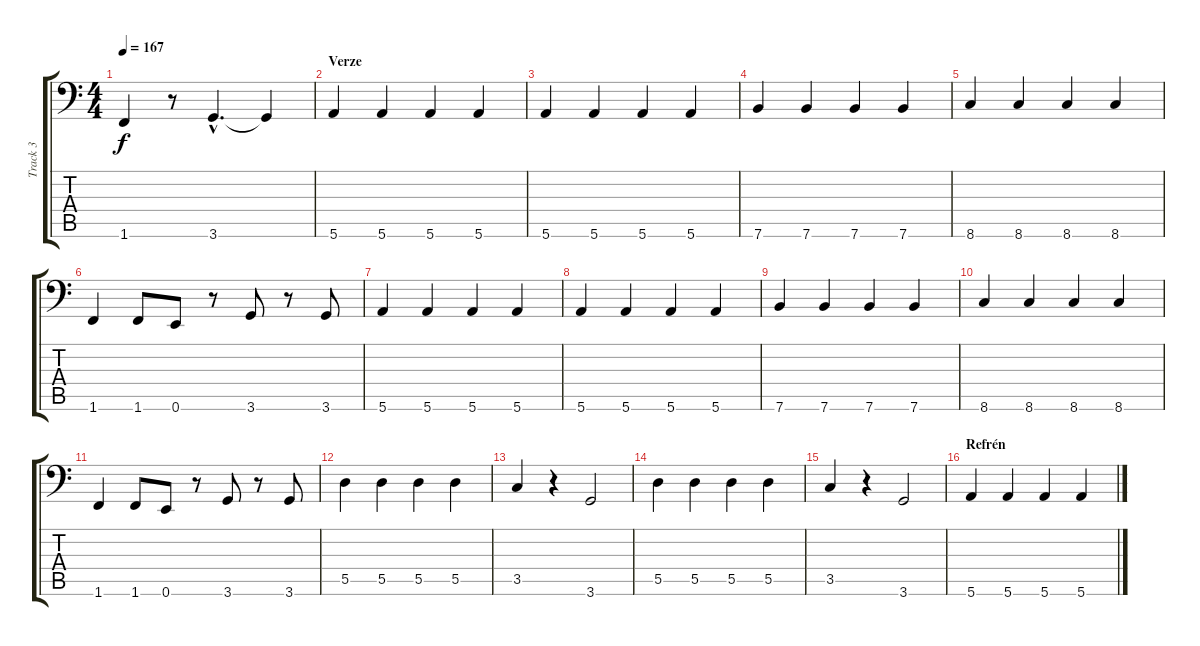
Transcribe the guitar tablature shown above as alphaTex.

\track ("Track 3" "Track 3") {instrument electricbassfinger}
\staff {score tabs}
\tuning (E3 B2 G2 D2 A1 E1) {hide}
\ts (4 4)
\tempo 167
\clef f4
\ks c
1.6.4{dy f} r.8 3.6{hac}.4{d} 3.6{t}.4 |
\section ("" "Verze")
5.6.4 5.6.4 5.6.4 5.6.4 |
5.6.4 5.6.4 5.6.4 5.6.4 |
7.6.4 7.6.4 7.6.4 7.6.4 |
8.6.4 8.6.4 8.6.4 8.6.4 |
1.6.4 1.6.8 0.6.8 r.8 3.6.8 r.8 3.6.8 |
5.6.4 5.6.4 5.6.4 5.6.4 |
5.6.4 5.6.4 5.6.4 5.6.4 |
7.6.4 7.6.4 7.6.4 7.6.4 |
8.6.4 8.6.4 8.6.4 8.6.4 |
1.6.4 1.6.8 0.6.8 r.8 3.6.8 r.8 3.6.8 |
5.5.4 5.5.4 5.5.4 5.5.4 |
3.5.4 r.4 3.6.2 |
5.5.4 5.5.4 5.5.4 5.5.4 |
3.5.4 r.4 3.6.2 |
\section ("" "Refrén")
5.6.4 5.6.4 5.6.4 5.6.4
